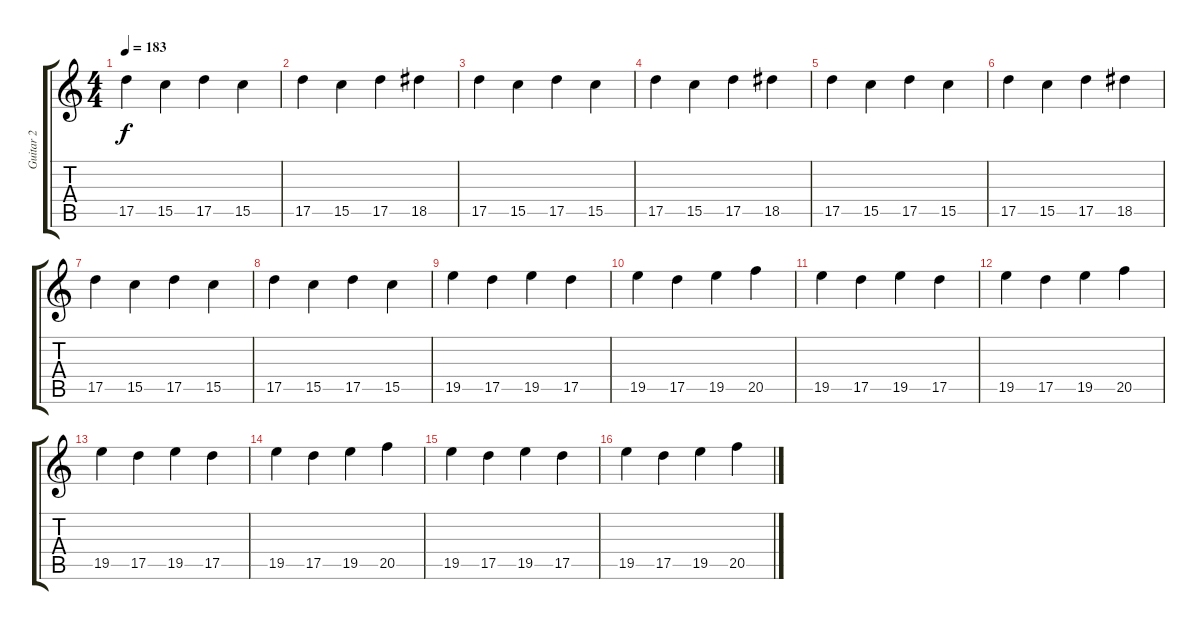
\track ("Guitar 2" "Guitar 2") {instrument overdrivenguitar}
\staff {score tabs}
\tuning (E4 B3 G3 D3 A2 D2) {hide}
\ts (4 4)
\tempo 183
\clef g2
\ks c
17.5.4{dy f instrument distortionguitar} 15.5.4 17.5.4 15.5.4 |
17.5.4 15.5.4 17.5.4 18.5.4 |
17.5.4{instrument distortionguitar} 15.5.4 17.5.4 15.5.4 |
17.5.4 15.5.4 17.5.4 18.5.4 |
17.5.4{instrument distortionguitar} 15.5.4 17.5.4 15.5.4 |
17.5.4 15.5.4 17.5.4 18.5.4 |
17.5.4{instrument distortionguitar} 15.5.4 17.5.4 15.5.4 |
17.5.4{instrument distortionguitar} 15.5.4 17.5.4 15.5.4 |
19.5.4{instrument overdrivenguitar} 17.5.4 19.5.4 17.5.4 |
19.5.4 17.5.4 19.5.4 20.5.4 |
19.5.4{instrument overdrivenguitar} 17.5.4 19.5.4 17.5.4 |
19.5.4 17.5.4 19.5.4 20.5.4 |
19.5.4{instrument overdrivenguitar} 17.5.4 19.5.4 17.5.4 |
19.5.4 17.5.4 19.5.4 20.5.4 |
19.5.4{instrument overdrivenguitar} 17.5.4 19.5.4 17.5.4 |
19.5.4 17.5.4 19.5.4 20.5.4
